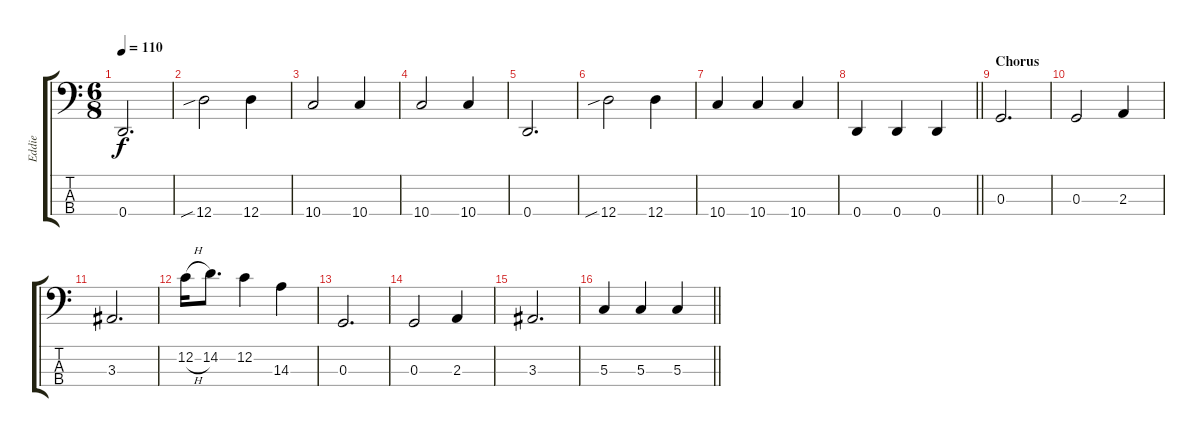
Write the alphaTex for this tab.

\track ("Eddie" "Eddie") {instrument electricbassfinger}
\staff {score tabs}
\tuning (F2 C2 G1 D1) {hide}
\ts (6 8)
\tempo 110
\clef f4
\ks c
0.4.2{d dy f} |
12.4{sib}.2 12.4.4 |
10.4.2 10.4.4 |
10.4.2 10.4.4 |
0.4.2{d} |
12.4{sib}.2 12.4.4 |
10.4.4 10.4.4 10.4.4 |
\barLineRight lightlight
0.4.4 0.4.4 0.4.4 |
\section ("" "Chorus")
0.3.2{d} |
0.3.2 2.3.4 |
3.3.2{d} |
12.2{h}.16 14.2.8{d} 12.2.4 14.3.4 |
0.3.2{d} |
0.3.2 2.3.4 |
3.3.2{d} |
\barLineRight lightlight
5.3.4 5.3.4 5.3.4
